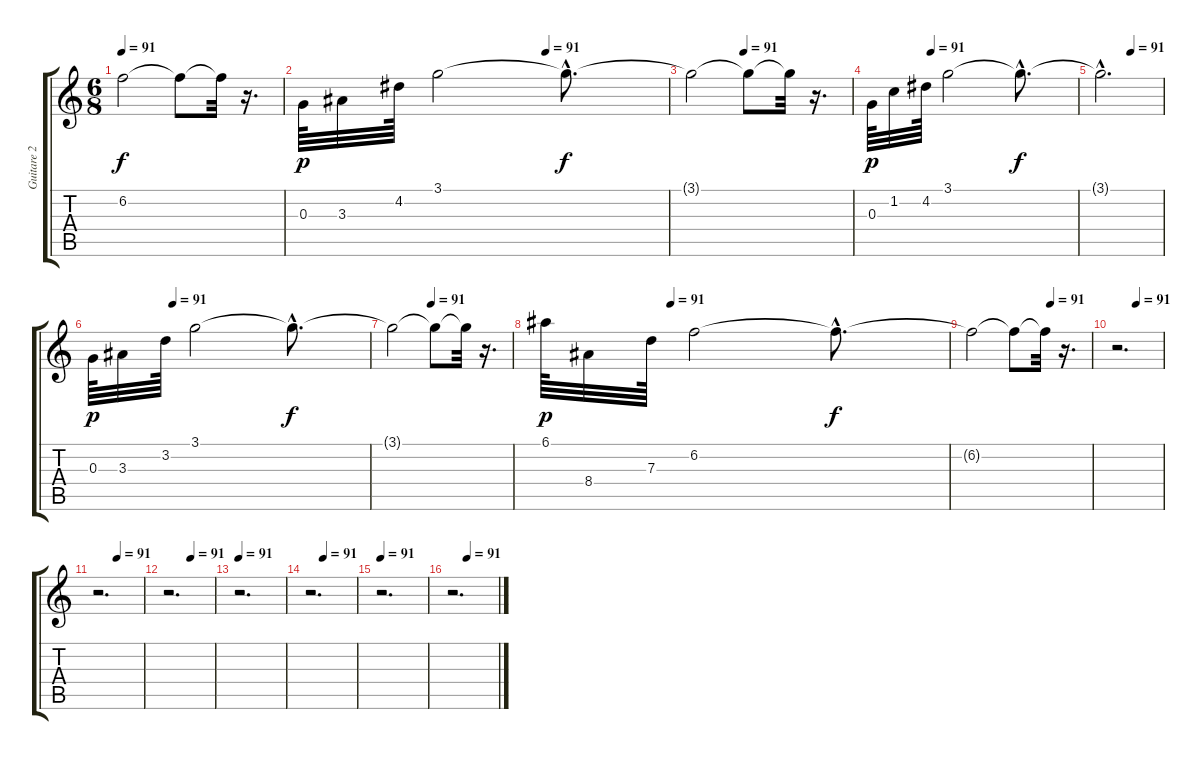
\track ("Guitare 2" "Guitare 2") {instrument acousticguitarnylon}
\staff {score tabs}
\tuning (E4 B3 G3 D3 A2 E2) {hide}
\ts (6 8)
\tempo 91
\clef g2
\ks c
6.2{t}.2{dy f} 6.2{t}.8 6.2{t}.32 r.16{d} |
\tempo (91 0.6666666666666666)
0.3.64{dy p} 3.3.32 4.2.64 3.1.2 3.1{hac t}.8{d dy f} |
\tempo (91 0.3333333333333333)
3.1{t}.2 3.1{t}.8 3.1{t}.32 r.16{d} |
\tempo (91 0.2916666666666667)
0.3.64{dy p} 1.2.32 4.2.64 3.1.2 3.1{hac t}.8{d dy f} |
\tempo (91 0.5)
3.1{hac t}.2{d} |
\tempo (91 0.2916666666666667)
0.3.64{dy p} 3.3.32 3.2.64 3.1.2 3.1{hac t}.8{d dy f} |
\tempo (91 0.3333333333333333)
3.1{t}.2 3.1{t}.8 3.1{t}.32 r.16{d} |
\tempo (91 0.3125)
6.1.64{dy p} 8.4.32 7.3.64 6.2.2 6.2{hac t}.8{d dy f} |
\tempo (91 0.6666666666666666)
6.2{t}.2 6.2{t}.8 6.2{t}.32 r.16{d} |
\tempo (91 0.4375)
r.2{d} |
\tempo (91 0.4375)
r.2{d} |
\tempo (91 0.5)
r.2{d} |
\tempo 91
r.2{d} |
\tempo (91 0.2916666666666667)
r.2{d} |
\tempo 91
r.2{d} |
\tempo (91 0.3333333333333333)
r.2{d}
